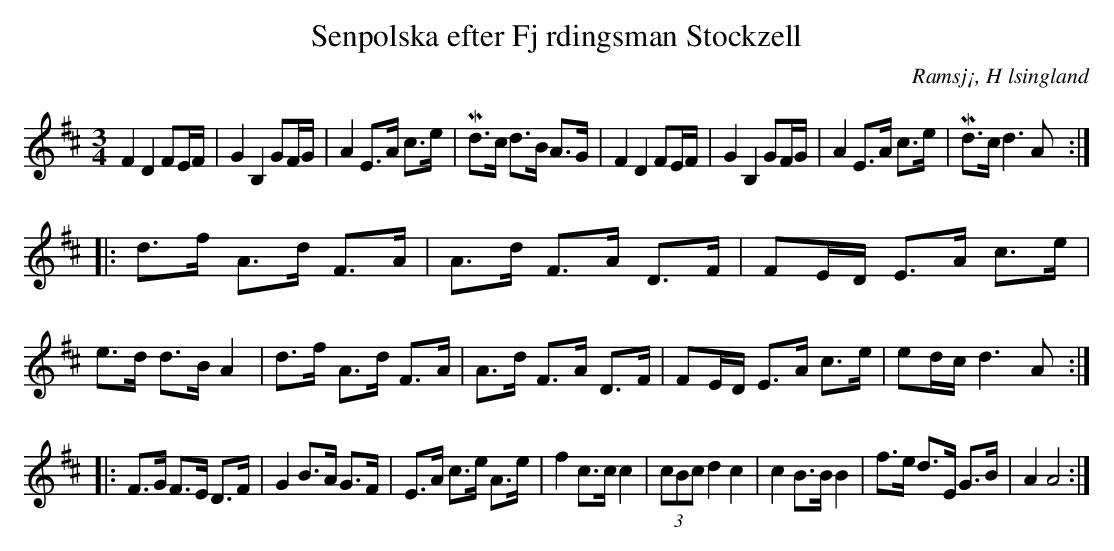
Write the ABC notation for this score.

X:1
T: Senpolska efter Fj rdingsman Stockzell
O: Ramsj¡, H lsingland
M:3/4
L:1/8
K:D
F2 D2 FE/F/|G2 B,2 GF/G/| A2 E>A c>e|Md>c d>B A>G|F2 D2 FE/F/|G2 B,2 GF/G/| A2 E>A c>e|Md>c d2>A2:|
|:d>f A>d F>A| A>d F>A D>F|FE/D/ E>A c>e|e>d d>B A2|d>f A>d F>A| A>d F>A D>F|FE/D/ E>A c>e|ed/c/ d2>A2:|
|:F>G F>E D>F|G2 B>A G>F|E>A c>e A>e|f2 c>c c2|(3cBc d2 c2|c2 B>B B2|f>e d>E G>B|A2 A4:|
